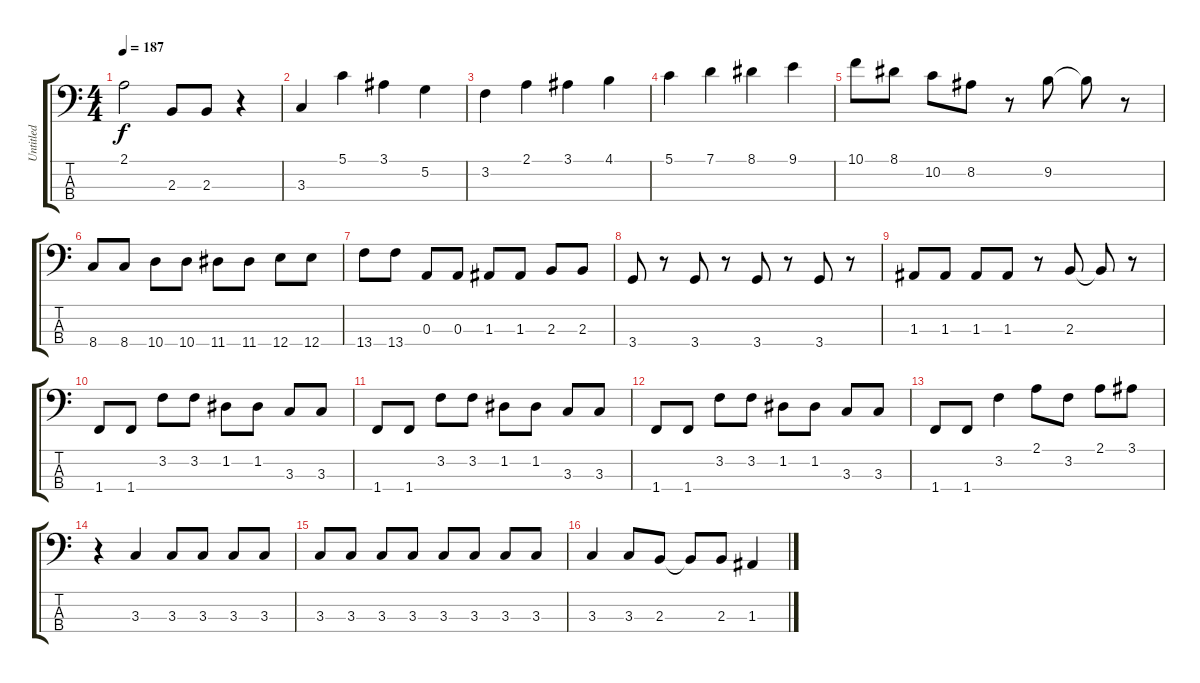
\track ("Untitled" "Untitled") {instrument electricbassfinger}
\staff {score tabs}
\tuning (G2 D2 A1 E1) {hide}
\ts (4 4)
\tempo 187
\clef f4
\ks c
2.1{t}.2{dy f} 2.3.8 2.3.8 r.4 |
3.3.4 5.1.4 3.1.4 5.2.4 |
3.2.4 2.1.4 3.1.4 4.1.4 |
5.1.4 7.1.4 8.1.4 9.1.4 |
10.1.8 8.1.8 10.2.8 8.2.8 r.8 9.2.8 9.2{t}.8 r.8 |
8.4.8 8.4.8 10.4.8 10.4.8 11.4.8 11.4.8 12.4.8 12.4.8 |
13.4.8 13.4.8 0.3.8 0.3.8 1.3.8 1.3.8 2.3.8 2.3.8 |
3.4.8 r.8 3.4.8 r.8 3.4.8 r.8 3.4.8 r.8 |
1.3.8 1.3.8 1.3.8 1.3.8 r.8 2.3.8 2.3{t}.8 r.8 |
1.4.8 1.4.8 3.2.8 3.2.8 1.2.8 1.2.8 3.3.8 3.3.8 |
1.4.8 1.4.8 3.2.8 3.2.8 1.2.8 1.2.8 3.3.8 3.3.8 |
1.4.8 1.4.8 3.2.8 3.2.8 1.2.8 1.2.8 3.3.8 3.3.8 |
1.4.8 1.4.8 3.2.4 2.1.8 3.2.8 2.1.8 3.1.8 |
r.4 3.3.4 3.3.8 3.3.8 3.3.8 3.3.8 |
3.3.8 3.3.8 3.3.8 3.3.8 3.3.8 3.3.8 3.3.8 3.3.8 |
3.3.4 3.3.8 2.3.8 2.3{t}.8 2.3.8 1.3.4
